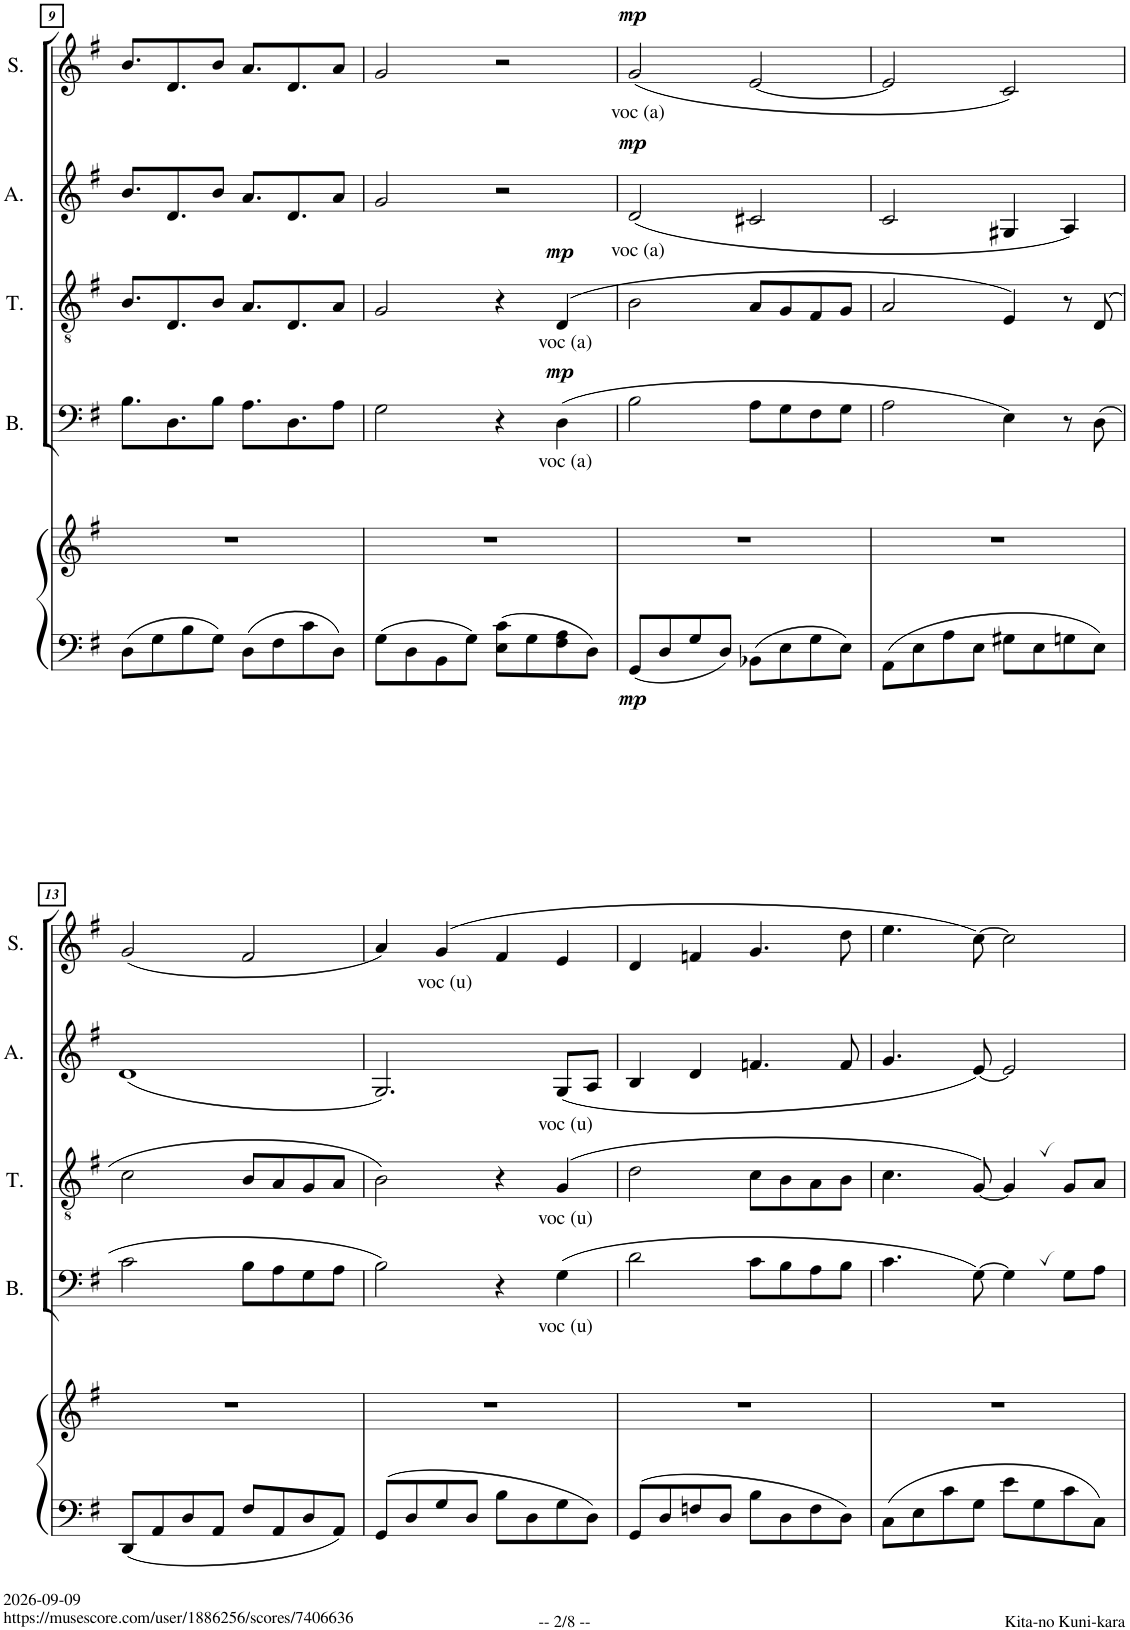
**kern	**kern	**dynam	**kern	**text	**dynam	**kern	**text	**dynam	**kern	**text	**dynam	**kern	**text	**dynam
*part5	*part5	*part5	*part4	*part4	*part4	*part3	*part3	*part3	*part2	*part2	*part2	*part1	*part1	*part1
*staff6	*staff5	*staff5/6	*staff4	*staff4	*staff4	*staff3	*staff3	*staff3	*staff2	*staff2	*staff2	*staff1	*staff1	*staff1
*I"Piano	*	*	*I"Bass	*	*	*I"Tenor	*	*	*I"Alto	*	*	*I"Soprano	*	*
*I'Pno	*	*	*I'B.	*	*	*I'T.	*	*	*I'A.	*	*	*I'S.	*	*
!!LO:PB:g=z
*clefF4	*clefG2	*	*clefF4	*	*	*clefGv2	*	*	*clefG2	*	*	*clefG2	*	*
*	*	*	*	*	*	*	*	*	*Trd1c2	*	*	*	*	*
*k[f#]	*k[f#]	*	*k[f#]	*	*	*k[f#]	*	*	*k[f#]	*	*	*k[f#]	*	*
*M4/4	*M4/4	*	*M4/4	*	*	*M4/4	*	*	*M4/4	*	*	*M4/4	*	*
=9	=9	=9	=9	=9	=9	=9	=9	=9	=9	=9	=9	=9	=9	=9
8D\L	1r	.	8.B\L	.	.	8.B/L	.	.	8.b/L	.	.	8.b/L	.	.
8G\	.	.	.	.	.	.	.	.	.	.	.	.	.	.
.	.	.	8.D\	.	.	8.D/	.	.	8.d/	.	.	8.d/	.	.
8B\	.	.	.	.	.	.	.	.	.	.	.	.	.	.
8G\J	.	.	8B\J	.	.	8B/J	.	.	8b/J	.	.	8b/J	.	.
8D\L	.	.	8.A\L	.	.	8.A/L	.	.	8.a/L	.	.	8.a/L	.	.
8F#\	.	.	.	.	.	.	.	.	.	.	.	.	.	.
.	.	.	8.D\	.	.	8.D/	.	.	8.d/	.	.	8.d/	.	.
8c\	.	.	.	.	.	.	.	.	.	.	.	.	.	.
8D\J	.	.	8A\J	.	.	8A/J	.	.	8a/J	.	.	8a/J	.	.
=10	=10	=10	=10	=10	=10	=10	=10	=10	=10	=10	=10	=10	=10	=10
8G\L	1r	.	2G\	.	.	2G/	.	.	2g/	.	.	2g/	.	.
8D\	.	.	.	.	.	.	.	.	.	.	.	.	.	.
8BB\	.	.	.	.	.	.	.	.	.	.	.	.	.	.
8G\J	.	.	.	.	.	.	.	.	.	.	.	.	.	.
8E\ 8c\L	.	.	4r	.	.	4r	.	.	2r	.	.	2r	.	.
8G\	.	.	.	.	.	.	.	.	.	.	.	.	.	.
!	!	!	!	!LO:LY:b	!LO:DY:a	!	!LO:LY:b	!LO:DY:a	!	!	!	!	!	!
8F#\ 8A\	.	.	(4D\	voc (a)	mp	(4D/	voc (a)	mp	.	.	.	.	.	.
8D\J	.	.	.	.	.	.	.	.	.	.	.	.	.	.
=11	=11	=11	=11	=11	=11	=11	=11	=11	=11	=11	=11	=11	=11	=11
!	!	!LO:DY:b=2	!	!	!	!	!	!	!	!LO:LY:b	!LO:DY:a	!	!LO:LY:b	!LO:DY:a
8GG/L	1r	mp	2B\	.	.	2B\	.	.	(2d/	voc (a)	mp	(2g/	voc (a)	mp
8D/	.	.	.	.	.	.	.	.	.	.	.	.	.	.
8G/	.	.	.	.	.	.	.	.	.	.	.	.	.	.
8D/J	.	.	.	.	.	.	.	.	.	.	.	.	.	.
8BB-X\L	.	.	8A\L	.	.	8A/L	.	.	2c#X/	.	.	[2e/	.	.
8E\	.	.	8G\	.	.	8G/	.	.	.	.	.	.	.	.
8G\	.	.	8F#\	.	.	8F#/	.	.	.	.	.	.	.	.
8E\J	.	.	8G\J	.	.	8G/J	.	.	.	.	.	.	.	.
=12	=12	=12	=12	=12	=12	=12	=12	=12	=12	=12	=12	=12	=12	=12
8AA\L	1r	.	2A\	.	.	2A/	.	.	2c/	.	.	2e/]	.	.
8E\	.	.	.	.	.	.	.	.	.	.	.	.	.	.
8A\	.	.	.	.	.	.	.	.	.	.	.	.	.	.
8E\J	.	.	.	.	.	.	.	.	.	.	.	.	.	.
8G#X\L	.	.	4E\)	.	.	4E/)	.	.	4G#X/	.	.	2c/)	.	.
8E\	.	.	.	.	.	.	.	.	.	.	.	.	.	.
8Gn\	.	.	8r	.	.	8r	.	.	4A/)	.	.	.	.	.
8E\J	.	.	(8D\	.	.	(8D/	.	.	.	.	.	.	.	.
!!LO:LB:g=z
=13	=13	=13	=13	=13	=13	=13	=13	=13	=13	=13	=13	=13	=13	=13
8DD/L	1r	.	2c\	.	.	2c\	.	.	(1d	.	.	(2g/	.	.
8AA/	.	.	.	.	.	.	.	.	.	.	.	.	.	.
8D/	.	.	.	.	.	.	.	.	.	.	.	.	.	.
8AA/J	.	.	.	.	.	.	.	.	.	.	.	.	.	.
8F#/L	.	.	8B\L	.	.	8B/L	.	.	.	.	.	2f#/	.	.
8AA/	.	.	8A\	.	.	8A/	.	.	.	.	.	.	.	.
8D/	.	.	8G\	.	.	8G/	.	.	.	.	.	.	.	.
8AA/J	.	.	8A\J	.	.	8A/J	.	.	.	.	.	.	.	.
=14	=14	=14	=14	=14	=14	=14	=14	=14	=14	=14	=14	=14	=14	=14
8GG/L	1r	.	2B\)	.	.	2B\)	.	.	2.G/)	.	.	4a/)	.	.
8D/	.	.	.	.	.	.	.	.	.	.	.	.	.	.
!	!	!	!	!	!	!	!	!	!	!	!	!	!LO:LY:b	!
8G/	.	.	.	.	.	.	.	.	.	.	.	(4g/	voc (u)	.
8D/J	.	.	.	.	.	.	.	.	.	.	.	.	.	.
8B\L	.	.	4r	.	.	4r	.	.	.	.	.	4f#/	.	.
8D\	.	.	.	.	.	.	.	.	.	.	.	.	.	.
!	!	!	!	!LO:LY:b	!	!	!LO:LY:b	!	!	!LO:LY:b	!	!	!	!
8G\	.	.	(4G\	voc (u)	.	(4G/	voc (u)	.	(8G/L	voc (u)	.	4e/	.	.
8D\J	.	.	.	.	.	.	.	.	8A/J	.	.	.	.	.
=15	=15	=15	=15	=15	=15	=15	=15	=15	=15	=15	=15	=15	=15	=15
8GG/L	1r	.	2d\	.	.	2d\	.	.	4B/	.	.	4d/	.	.
8D/	.	.	.	.	.	.	.	.	.	.	.	.	.	.
8Fn/	.	.	.	.	.	.	.	.	4d/	.	.	4fn/	.	.
8D/J	.	.	.	.	.	.	.	.	.	.	.	.	.	.
8B\L	.	.	8c\L	.	.	8c\L	.	.	4.fn/	.	.	4.g/	.	.
8D\	.	.	8B\	.	.	8B\	.	.	.	.	.	.	.	.
8F\	.	.	8A\	.	.	8A\	.	.	.	.	.	.	.	.
8D\J	.	.	8B\J	.	.	8B\J	.	.	8f/	.	.	8dd\	.	.
=16	=16	=16	=16	=16	=16	=16	=16	=16	=16	=16	=16	=16	=16	=16
8C\L	1r	.	4.c\	.	.	4.c\	.	.	4.g/	.	.	4.ee\	.	.
8E\	.	.	.	.	.	.	.	.	.	.	.	.	.	.
8c\	.	.	.	.	.	.	.	.	.	.	.	.	.	.
8G\J	.	.	[8G\)	.	.	[8G/)	.	.	[8e/)	.	.	[8cc\)	.	.
8e\L	.	.	4G,\]	.	.	4G,/]	.	.	2e/]	.	.	2cc\]	.	.
8G\	.	.	.	.	.	.	.	.	.	.	.	.	.	.
8c\	.	.	8G\L	.	.	8G/L	.	.	.	.	.	.	.	.
8C\J	.	.	8A\J	.	.	8A/J	.	.	.	.	.	.	.	.
=	=	=	=	=	=	=	=	=	=	=	=	=	=	=
*-	*-	*-	*-	*-	*-	*-	*-	*-	*-	*-	*-	*-	*-	*-
